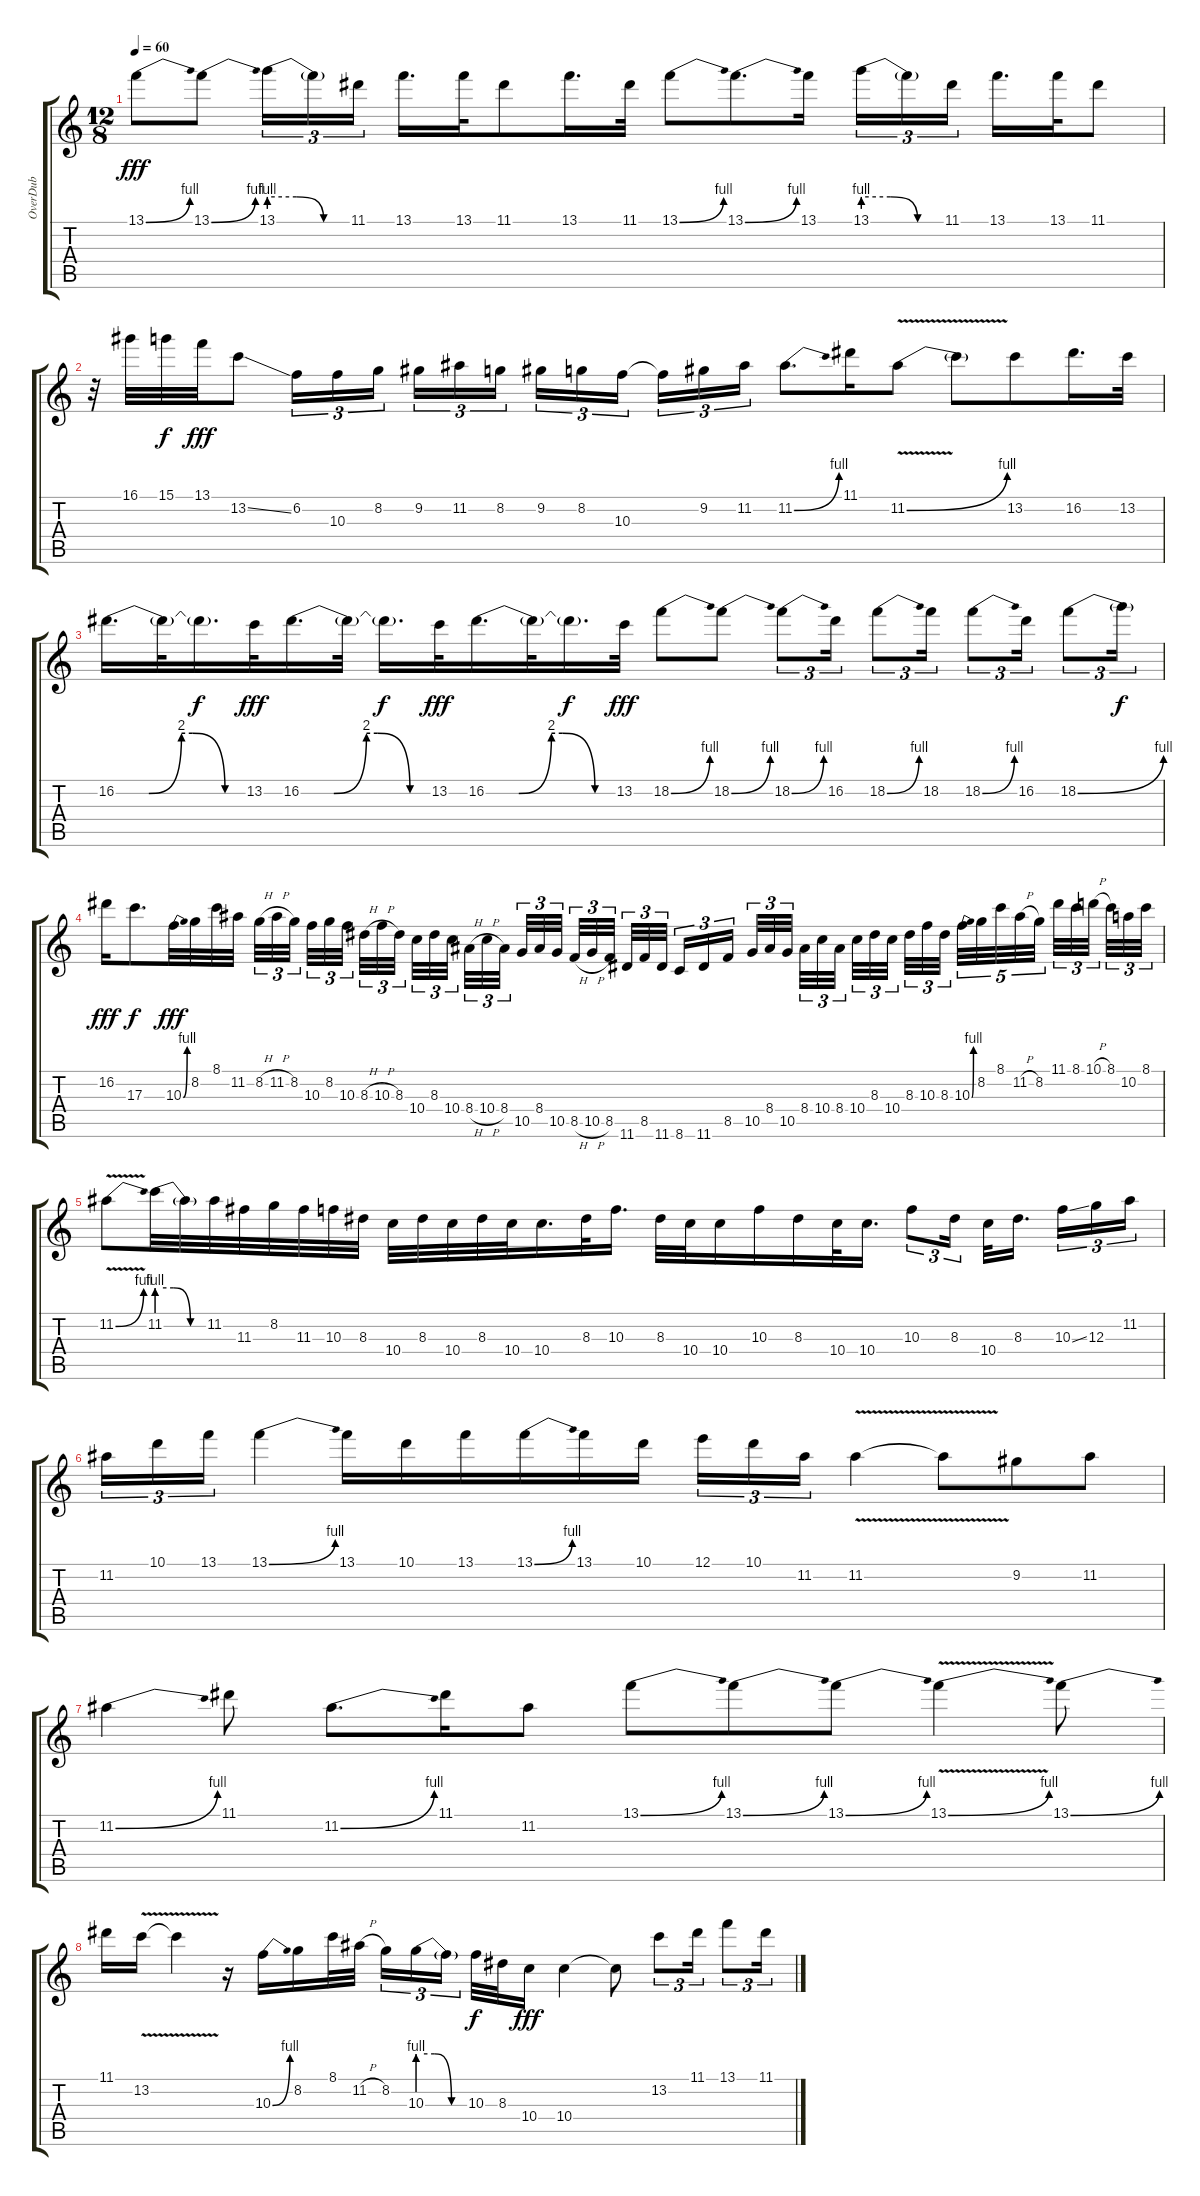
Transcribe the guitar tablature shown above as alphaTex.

\track ("OverDub" "OverDub") {instrument overdrivenguitar}
\staff {score tabs}
\tuning (E4 B3 G3 D3 A2 E2) {hide}
\ts (12 8)
\tempo 60
\clef g2
\ks c
13.1{be (bend 0 0 60 4)}.8{dy fff} 13.1{be (bend 0 0 60 4)}.8 13.1{be (custom 0 4 20 4 40 0 60 0)}.16{tu (3 2)} 13.1{t}.16{tu (3 2)} 11.1.16{tu (3 2)} 13.1.16{d} 13.1.32 11.1.8 13.1.16{d} 11.1.32 13.1{be (bend 0 0 60 4)}.8 13.1{be (bend 0 0 60 4)}.8{d} 13.1.16 13.1{be (custom 0 4 20 4 40 0 60 0)}.16{tu (3 2)} 13.1{t}.16{tu (3 2)} 11.1.16{tu (3 2)} 13.1.16{d} 13.1.32 11.1.8 |
r.32 16.1.32 15.1.32{dy f} 13.1.32{dy fff} 13.2{ss}.8 6.2.16{tu (3 2)} 10.3.16{tu (3 2)} 8.2.16{tu (3 2)} 9.2.16{tu (3 2)} 11.2.16{tu (3 2)} 8.2.16{tu (3 2)} 9.2.16{tu (3 2)} 8.2.16{tu (3 2)} 10.3.16{tu (3 2)} 10.3{t}.16{tu (3 2)} 9.2.16{tu (3 2)} 11.2.16{tu (3 2)} 11.2{be (bend 0 0 60 4)}.8{d} 11.1.16 11.2{be (bend 0 0 60 4) v}.8 11.2{t}.8 13.2.8 16.2.16{d} 13.2.32 |
16.2{be (custom 0 0 15 0 30 8 35 8 50 0 60 0)}.16{d} 16.2{t}.32 16.2{t}.16{d dy f} 13.2.32{dy fff} 16.2{be (custom 0 0 15 0 30 8 35 8 50 0 60 0)}.16{d} 16.2{t}.32 16.2{t}.16{d dy f} 13.2.32{dy fff} 16.2{be (custom 0 0 15 0 30 8 35 8 50 0 60 0)}.16{d} 16.2{t}.32 16.2{t}.16{d dy f} 13.2.32{dy fff} 18.2{be (bend 0 0 60 4)}.8 18.2{be (bend 0 0 60 4)}.8 18.2{be (bend 0 0 60 4)}.8{tu (3 2)} 16.2.16{tu (3 2)} 18.2{be (bend 0 0 60 4)}.8{tu (3 2)} 18.2.16{tu (3 2)} 18.2{be (bend 0 0 60 4)}.8{tu (3 2)} 16.2.16{tu (3 2)} 18.2{be (bend 0 0 60 4)}.8{tu (3 2)} 18.2{t}.16{tu (3 2) dy f} |
16.2.16{dy fff} 17.3.8{d dy f} 10.3{be (bend 0 0 60 4)}.32{dy fff} 8.2.32 8.1.32 11.2.32 8.2{h}.32{tu (3 2)} 11.2{h}.32{tu (3 2)} 8.2.32{tu (3 2)} 10.3.32{tu (3 2)} 8.2.32{tu (3 2)} 10.3.32{tu (3 2)} 8.3{h}.32{tu (3 2)} 10.3{h}.32{tu (3 2)} 8.3.32{tu (3 2)} 10.4.32{tu (3 2)} 8.3.32{tu (3 2)} 10.4.32{tu (3 2)} 8.4{h}.32{tu (3 2)} 10.4{h}.32{tu (3 2)} 8.4.32{tu (3 2)} 10.5.32{tu (3 2)} 8.4.32{tu (3 2)} 10.5.32{tu (3 2)} 8.5{h}.32{tu (3 2)} 10.5{h}.32{tu (3 2)} 8.5.32{tu (3 2)} 11.6.32{tu (3 2)} 8.5.32{tu (3 2)} 11.6.32{tu (3 2)} 8.6.16{tu (3 2)} 11.6.16{tu (3 2)} 8.5.16{tu (3 2)} 10.5.32{tu (3 2)} 8.4.32{tu (3 2)} 10.5.32{tu (3 2)} 8.4.32{tu (3 2)} 10.4.32{tu (3 2)} 8.4.32{tu (3 2)} 10.4.32{tu (3 2)} 8.3.32{tu (3 2)} 10.4.32{tu (3 2)} 8.3.32{tu (3 2)} 10.3.32{tu (3 2)} 8.3.32{tu (3 2)} 10.3{be (bend 0 0 60 4)}.32{tu (5 4)} 8.2.32{tu (5 4)} 8.1.32{tu (5 4)} 11.2{h}.32{tu (5 4)} 8.2.32{tu (5 4)} 11.1.32{tu (3 2)} 8.1.32{tu (3 2)} 10.1{h}.32{tu (3 2)} 8.1.32{tu (3 2)} 10.2.32{tu (3 2)} 8.1.32{tu (3 2)} |
11.2{be (bend 0 0 60 4) v}.8 11.2{be (custom 0 4 20 4 40 0 60 0)}.32 11.2{t}.32 11.2.32 11.3.32 8.2.32 11.3.32 10.3.32 8.3.32 10.4.32 8.3.32 10.4.32 8.3.32 10.4.32 10.4.16{d} 8.3.32 10.3.16{d} 8.3.32 10.4.32 10.4.16 10.3.16 8.3.16 10.4.32 10.4.16{d} 10.3.8{tu (3 2)} 8.3.16{tu (3 2)} 10.4.32 8.3.16{d} 10.3{ss}.16{tu (3 2)} 12.3.16{tu (3 2)} 11.2.16{tu (3 2)} |
11.2.16{tu (3 2)} 10.1.16{tu (3 2)} 13.1.16{tu (3 2)} 13.1{be (bend 0 0 60 4)}.4 13.1.16 10.1.16 13.1.16 13.1{be (bend 0 0 60 4)}.16 13.1.16 10.1.16 12.1.16{tu (3 2)} 10.1.16{tu (3 2)} 11.2.16{tu (3 2)} 11.2{v}.4 11.2{t}.8 9.2.8 11.2.8 |
11.2{be (bend 0 0 60 4)}.4 11.1.8 11.2{be (bend 0 0 60 4)}.8{d} 11.1.16 11.2.8 13.1{be (bend 0 0 60 4)}.8 13.1{be (bend 0 0 60 4)}.8 13.1{be (bend 0 0 60 4)}.8 13.1{be (bend 0 0 60 4) v}.4 13.1{be (bend 0 0 60 4)}.8 |
11.1.16 13.2{v}.16 13.2{v t}.4 r.16 10.3{be (bend 0 0 60 4)}.16 8.2.16 8.1.32 11.2{h}.32 8.2.16{tu (3 2)} 10.3{be (custom 0 4 20 4 40 0 60 0)}.16{tu (3 2)} 10.3{t}.16{tu (3 2)} 10.3.32{dy f} 8.3.32 10.4.16{dy fff} 10.4.4 10.4{t}.8 13.2.8{tu (3 2)} 11.1.16{tu (3 2)} 13.1.8{tu (3 2)} 11.1.16{tu (3 2)}
